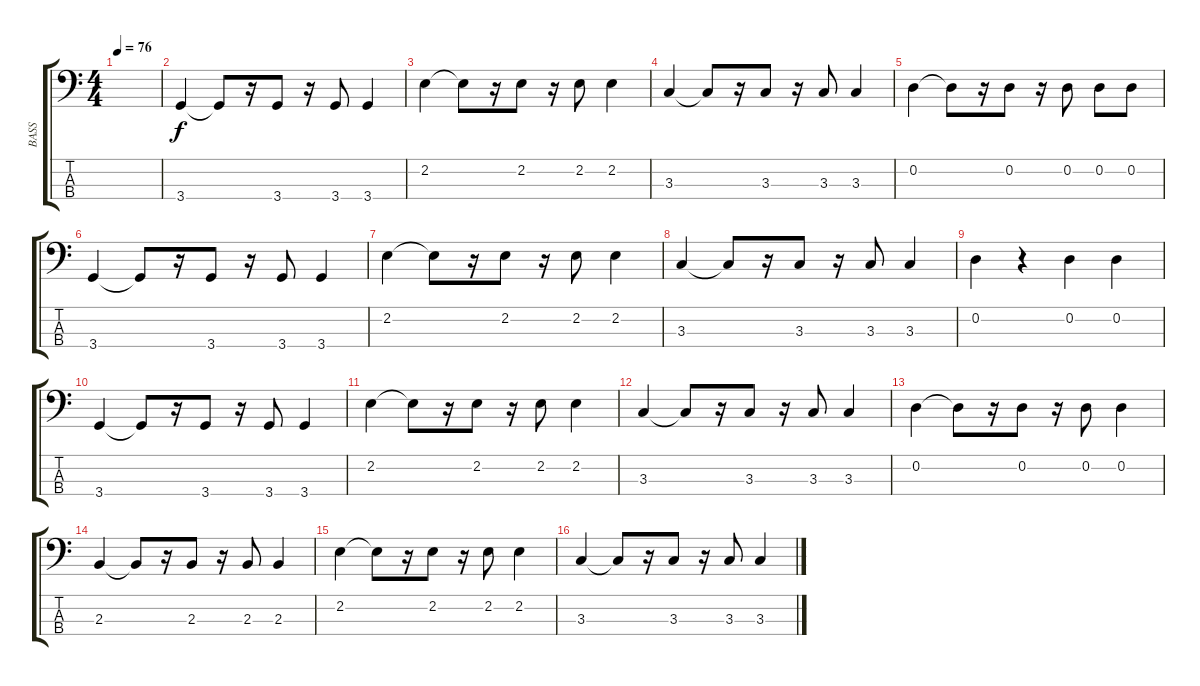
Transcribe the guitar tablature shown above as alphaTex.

\track ("BASS" "BASS") {instrument electricbassfinger}
\staff {score tabs}
\tuning (G2 D2 A1 E1) {hide}
\ts (4 4)
\tempo 76
\clef f4
\ks c
|
3.4.4 3.4{t}.8 r.16 3.4.8 r.16 3.4.8 3.4.4 |
2.2.4 2.2{t}.8 r.16 2.2.8 r.16 2.2.8 2.2.4 |
3.3.4 3.3{t}.8 r.16 3.3.8 r.16 3.3.8 3.3.4 |
0.2.4 0.2{t}.8 r.16 0.2.8 r.16 0.2.8 0.2.8 0.2.8 |
3.4.4 3.4{t}.8 r.16 3.4.8 r.16 3.4.8 3.4.4 |
2.2.4 2.2{t}.8 r.16 2.2.8 r.16 2.2.8 2.2.4 |
3.3.4 3.3{t}.8 r.16 3.3.8 r.16 3.3.8 3.3.4 |
0.2.4 r.4 0.2.4 0.2.4 |
3.4.4 3.4{t}.8 r.16 3.4.8 r.16 3.4.8 3.4.4 |
2.2.4 2.2{t}.8 r.16 2.2.8 r.16 2.2.8 2.2.4 |
3.3.4 3.3{t}.8 r.16 3.3.8 r.16 3.3.8 3.3.4 |
0.2.4 0.2{t}.8 r.16 0.2.8 r.16 0.2.8 0.2.4 |
2.3.4 2.3{t}.8 r.16 2.3.8 r.16 2.3.8 2.3.4 |
2.2.4 2.2{t}.8 r.16 2.2.8 r.16 2.2.8 2.2.4 |
3.3.4 3.3{t}.8 r.16 3.3.8 r.16 3.3.8 3.3.4
